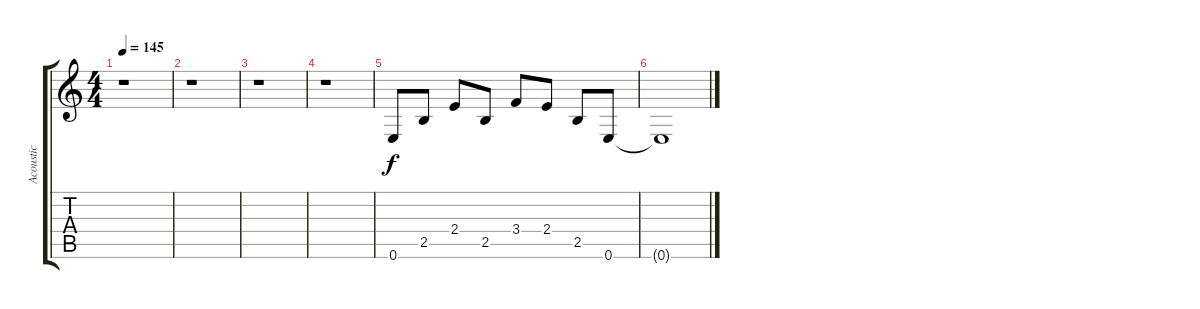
\track ("Acoustic" "Acoustic") {instrument acousticguitarsteel}
\staff {score tabs}
\tuning (E4 B3 G3 D3 A2 E2) {hide}
\ts (4 4)
\tempo 145
\clef g2
\ks c
r.1{dy f} |
r.1 |
r.1 |
r.1 |
0.6.8 2.5.8 2.4.8 2.5.8 3.4.8 2.4.8 2.5.8 0.6.8 |
0.6{t}.1
